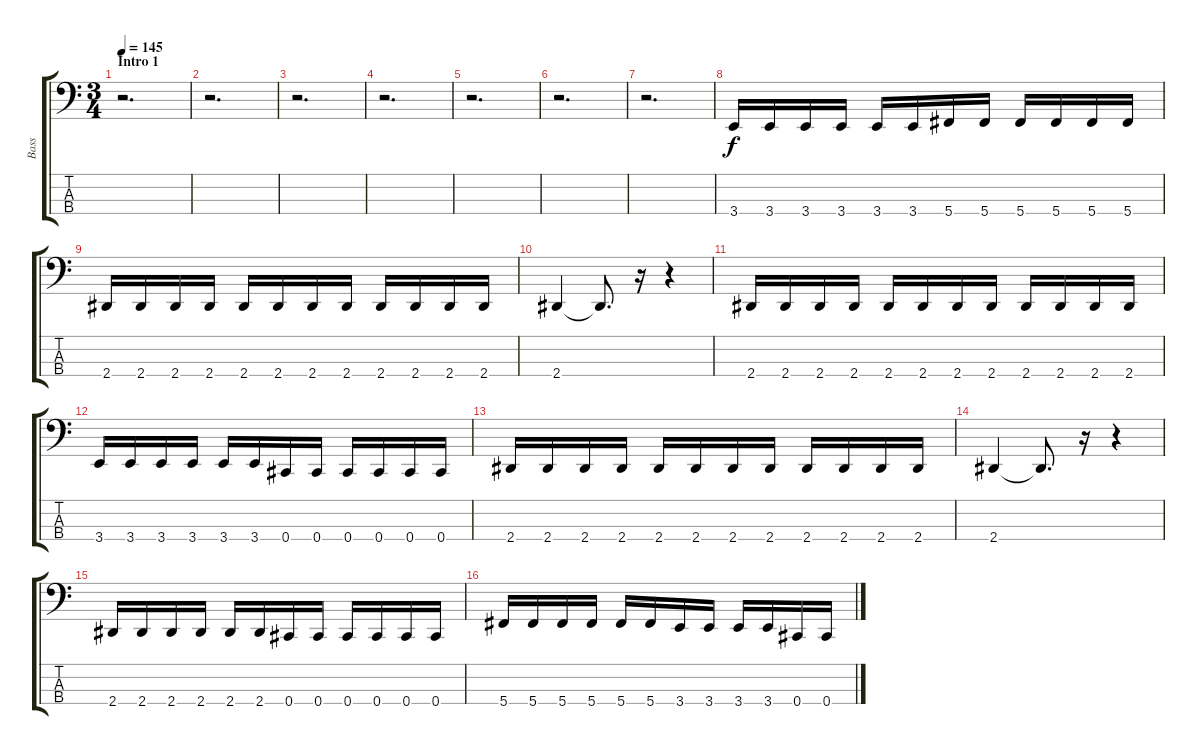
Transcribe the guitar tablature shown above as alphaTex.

\track ("Bass" "Bass") {instrument electricbasspick}
\staff {score tabs}
\tuning (E2 B1 Gb1 Db1) {hide}
\ts (3 4)
\section ("" "Intro 1")
\tempo 145
\clef f4
\ks c
r.2{d dy f instrument electricbasspick} |
r.2{d} |
r.2{d} |
r.2{d} |
r.2{d} |
r.2{d} |
r.2{d} |
3.4.16 3.4.16 3.4.16 3.4.16 3.4.16 3.4.16 5.4.16 5.4.16 5.4.16 5.4.16 5.4.16 5.4.16 |
2.4.16 2.4.16 2.4.16 2.4.16 2.4.16 2.4.16 2.4.16 2.4.16 2.4.16 2.4.16 2.4.16 2.4.16 |
2.4.4 2.4{t}.8{d} r.16 r.4 |
2.4.16 2.4.16 2.4.16 2.4.16 2.4.16 2.4.16 2.4.16 2.4.16 2.4.16 2.4.16 2.4.16 2.4.16 |
3.4.16 3.4.16 3.4.16 3.4.16 3.4.16 3.4.16 0.4.16 0.4.16 0.4.16 0.4.16 0.4.16 0.4.16 |
2.4.16 2.4.16 2.4.16 2.4.16 2.4.16 2.4.16 2.4.16 2.4.16 2.4.16 2.4.16 2.4.16 2.4.16 |
2.4.4 2.4{t}.8{d} r.16 r.4 |
2.4.16 2.4.16 2.4.16 2.4.16 2.4.16 2.4.16 0.4.16 0.4.16 0.4.16 0.4.16 0.4.16 0.4.16 |
5.4.16 5.4.16 5.4.16 5.4.16 5.4.16 5.4.16 3.4.16 3.4.16 3.4.16 3.4.16 0.4.16 0.4.16
